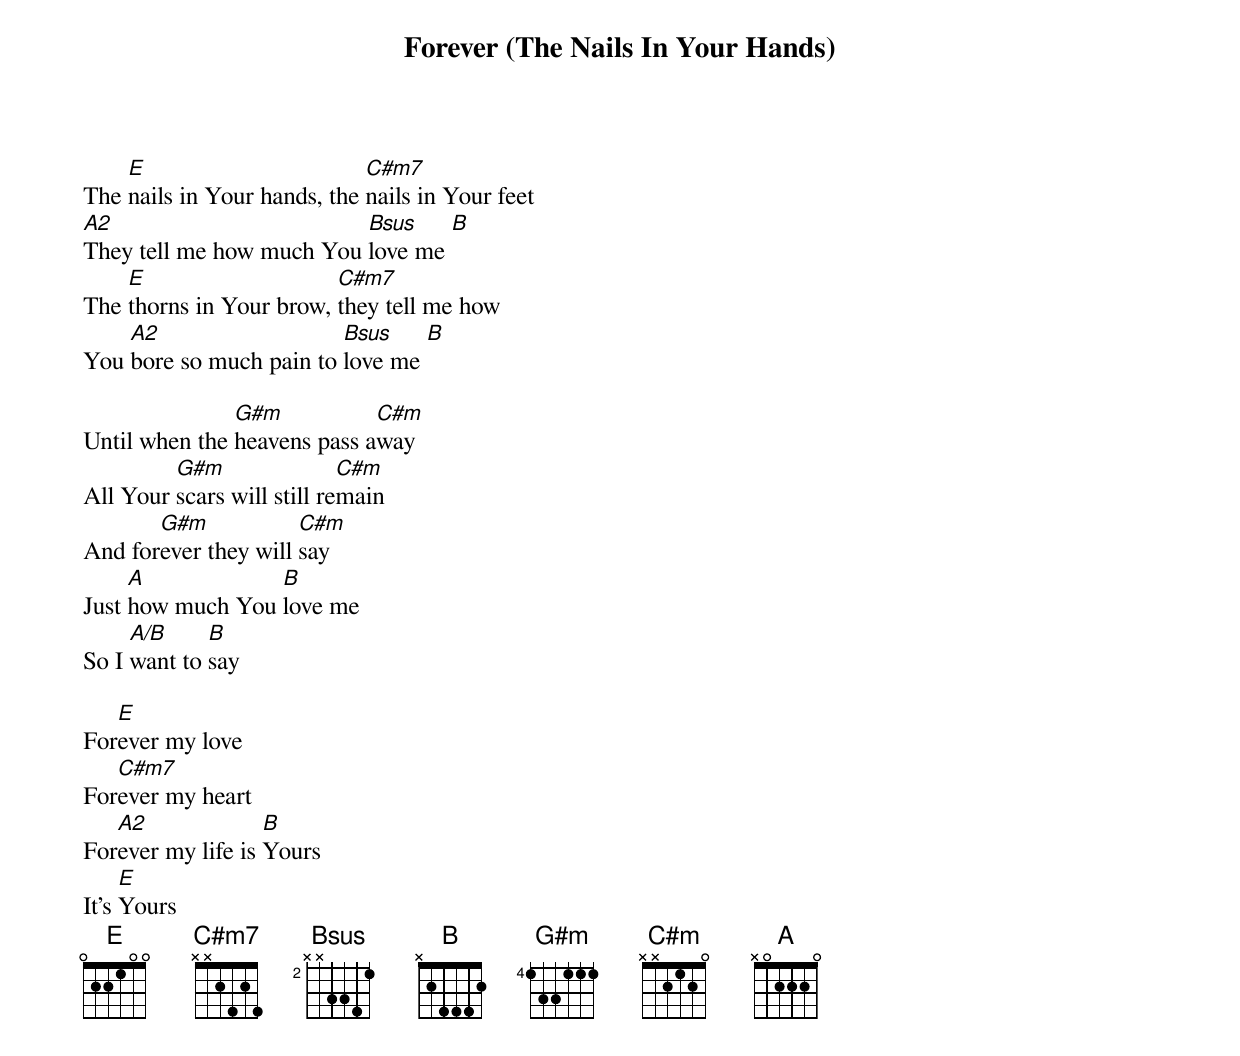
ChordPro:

{title: Forever (The Nails In Your Hands)}
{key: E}
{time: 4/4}
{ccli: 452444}
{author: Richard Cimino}
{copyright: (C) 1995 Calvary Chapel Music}

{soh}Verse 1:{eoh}
The [E]nails in Your hands, the [C#m7]nails in Your feet
[A2]They tell me how much You [Bsus]love me [B]
The [E]thorns in Your brow, [C#m7]they tell me how
You [A2]bore so much pain to [Bsus]love me [B]

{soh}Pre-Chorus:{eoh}
Until when the [G#m]heavens pass a[C#m]way
All Your [G#m]scars will still re[C#m]main
And for[G#m]ever they will [C#m]say
Just [A]how much You [B]love me
So I [A/B]want to [B]say

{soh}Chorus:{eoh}
For[E]ever my love
For[C#m7]ever my heart
For[A2]ever my life is [B]Yours
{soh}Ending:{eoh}
It's [E]Yours
